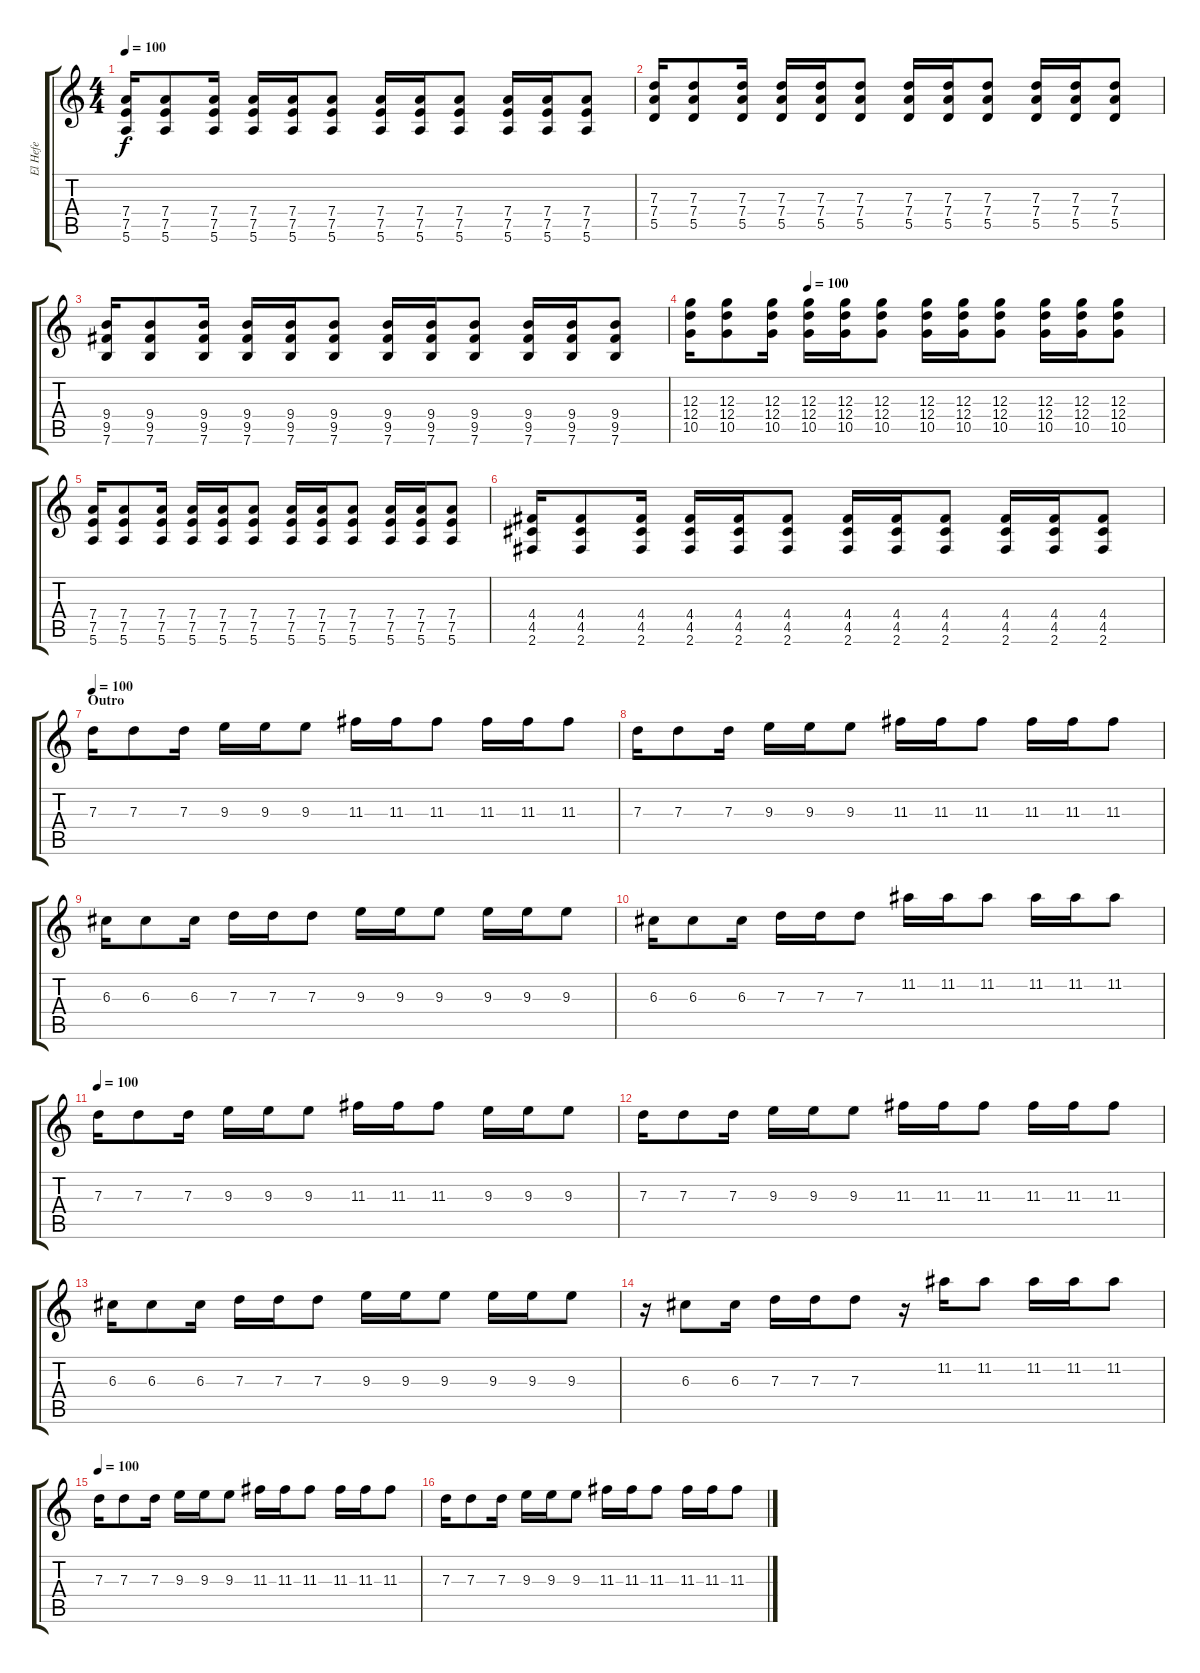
\track ("El Hefe" "El Hefe") {instrument overdrivenguitar}
\staff {score tabs}
\tuning (E4 B3 G3 D3 A2 E2) {hide}
\ts (4 4)
\tempo 100
\clef g2
\ks c
(7.4 7.5 5.6).16{dy f} (7.4 7.5 5.6).8 (7.4 7.5 5.6).16 (7.4 7.5 5.6).16 (7.4 7.5 5.6).16 (7.4 7.5 5.6).8 (7.4 7.5 5.6).16 (7.4 7.5 5.6).16 (7.4 7.5 5.6).8 (7.4 7.5 5.6).16 (7.4 7.5 5.6).16 (7.4 7.5 5.6).8 |
(7.3 7.4 5.5).16 (7.3 7.4 5.5).8 (7.3 7.4 5.5).16 (7.3 7.4 5.5).16 (7.3 7.4 5.5).16 (7.3 7.4 5.5).8 (7.3 7.4 5.5).16 (7.3 7.4 5.5).16 (7.3 7.4 5.5).8 (7.3 7.4 5.5).16 (7.3 7.4 5.5).16 (7.3 7.4 5.5).8 |
(9.4 9.5 7.6).16 (9.4 9.5 7.6).8 (9.4 9.5 7.6).16 (9.4 9.5 7.6).16 (9.4 9.5 7.6).16 (9.4 9.5 7.6).8 (9.4 9.5 7.6).16 (9.4 9.5 7.6).16 (9.4 9.5 7.6).8 (9.4 9.5 7.6).16 (9.4 9.5 7.6).16 (9.4 9.5 7.6).8 |
\tempo (100 0.25)
(12.3 12.4 10.5).16 (12.3 12.4 10.5).8 (12.3 12.4 10.5).16 (12.3 12.4 10.5).16 (12.3 12.4 10.5).16 (12.3 12.4 10.5).8 (12.3 12.4 10.5).16 (12.3 12.4 10.5).16 (12.3 12.4 10.5).8 (12.3 12.4 10.5).16 (12.3 12.4 10.5).16 (12.3 12.4 10.5).8 |
(7.4 7.5 5.6).16 (7.4 7.5 5.6).8 (7.4 7.5 5.6).16 (7.4 7.5 5.6).16 (7.4 7.5 5.6).16 (7.4 7.5 5.6).8 (7.4 7.5 5.6).16 (7.4 7.5 5.6).16 (7.4 7.5 5.6).8 (7.4 7.5 5.6).16 (7.4 7.5 5.6).16 (7.4 7.5 5.6).8 |
(4.4 4.5 2.6).16 (4.4 4.5 2.6).8 (4.4 4.5 2.6).16 (4.4 4.5 2.6).16 (4.4 4.5 2.6).16 (4.4 4.5 2.6).8 (4.4 4.5 2.6).16 (4.4 4.5 2.6).16 (4.4 4.5 2.6).8 (4.4 4.5 2.6).16 (4.4 4.5 2.6).16 (4.4 4.5 2.6).8 |
\section ("" "Outro")
\tempo 100
7.3.16 7.3.8 7.3.16 9.3.16 9.3.16 9.3.8 11.3.16 11.3.16 11.3.8 11.3.16 11.3.16 11.3.8 |
7.3.16 7.3.8 7.3.16 9.3.16 9.3.16 9.3.8 11.3.16 11.3.16 11.3.8 11.3.16 11.3.16 11.3.8 |
6.3.16 6.3.8 6.3.16 7.3.16 7.3.16 7.3.8 9.3.16 9.3.16 9.3.8 9.3.16 9.3.16 9.3.8 |
6.3.16 6.3.8 6.3.16 7.3.16 7.3.16 7.3.8 11.2.16 11.2.16 11.2.8 11.2.16 11.2.16 11.2.8 |
\tempo 100
7.3.16 7.3.8 7.3.16 9.3.16 9.3.16 9.3.8 11.3.16 11.3.16 11.3.8 9.3.16 9.3.16 9.3.8 |
7.3.16 7.3.8 7.3.16 9.3.16 9.3.16 9.3.8 11.3.16 11.3.16 11.3.8 11.3.16 11.3.16 11.3.8 |
6.3.16 6.3.8 6.3.16 7.3.16 7.3.16 7.3.8 9.3.16 9.3.16 9.3.8 9.3.16 9.3.16 9.3.8 |
r.16 6.3.8 6.3.16 7.3.16 7.3.16 7.3.8 r.16 11.2.16 11.2.8 11.2.16 11.2.16 11.2.8 |
\tempo 100
7.3.16 7.3.8 7.3.16 9.3.16 9.3.16 9.3.8 11.3.16 11.3.16 11.3.8 11.3.16 11.3.16 11.3.8 |
7.3.16 7.3.8 7.3.16 9.3.16 9.3.16 9.3.8 11.3.16 11.3.16 11.3.8 11.3.16 11.3.16 11.3.8
